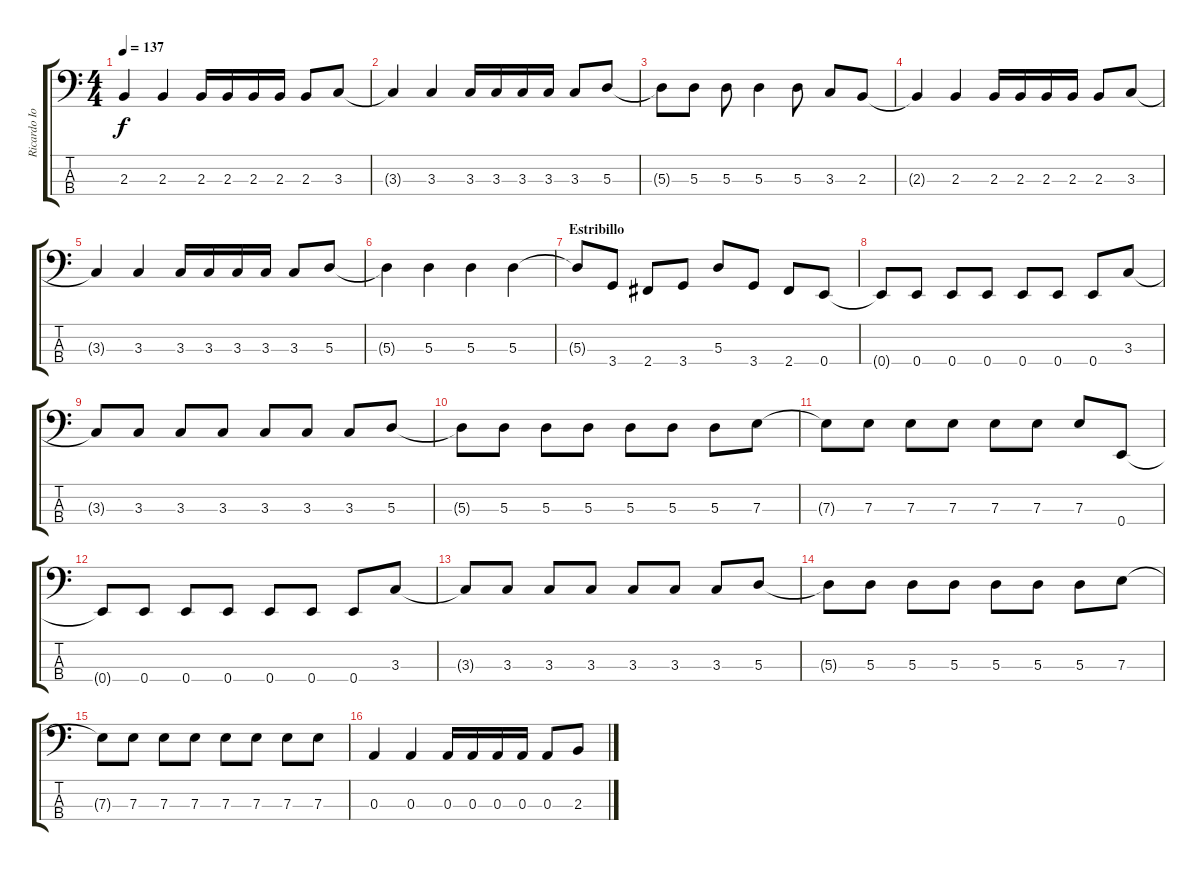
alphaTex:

\track ("Ricardo Iorio (bajo)" "Ricardo Io") {instrument electricbassfinger}
\staff {score tabs}
\tuning (G2 D2 A1 E1) {hide}
\ts (4 4)
\tempo 137
\clef f4
\ks c
2.3{t}.4{dy f} 2.3.4 2.3.16 2.3.16 2.3.16 2.3.16 2.3.8 3.3.8 |
3.3{t}.4 3.3.4 3.3.16 3.3.16 3.3.16 3.3.16 3.3.8 5.3.8 |
5.3{t}.8 5.3.8 5.3.8 5.3.4 5.3.8 3.3.8 2.3.8 |
2.3{t}.4 2.3.4 2.3.16 2.3.16 2.3.16 2.3.16 2.3.8 3.3.8 |
3.3{t}.4 3.3.4 3.3.16 3.3.16 3.3.16 3.3.16 3.3.8 5.3.8 |
5.3{t}.4 5.3.4 5.3.4 5.3.4 |
\section ("" "Estribillo")
5.3{t}.8 3.4.8 2.4.8 3.4.8 5.3.8 3.4.8 2.4.8 0.4.8 |
0.4{t}.8 0.4.8 0.4.8 0.4.8 0.4.8 0.4.8 0.4.8 3.3.8 |
3.3{t}.8 3.3.8 3.3.8 3.3.8 3.3.8 3.3.8 3.3.8 5.3.8 |
5.3{t}.8 5.3.8 5.3.8 5.3.8 5.3.8 5.3.8 5.3.8 7.3.8 |
7.3{t}.8 7.3.8 7.3.8 7.3.8 7.3.8 7.3.8 7.3.8 0.4.8 |
0.4{t}.8 0.4.8 0.4.8 0.4.8 0.4.8 0.4.8 0.4.8 3.3.8 |
3.3{t}.8 3.3.8 3.3.8 3.3.8 3.3.8 3.3.8 3.3.8 5.3.8 |
5.3{t}.8 5.3.8 5.3.8 5.3.8 5.3.8 5.3.8 5.3.8 7.3.8 |
7.3{t}.8 7.3.8 7.3.8 7.3.8 7.3.8 7.3.8 7.3.8 7.3.8 |
0.3.4 0.3.4 0.3.16 0.3.16 0.3.16 0.3.16 0.3.8 2.3.8
